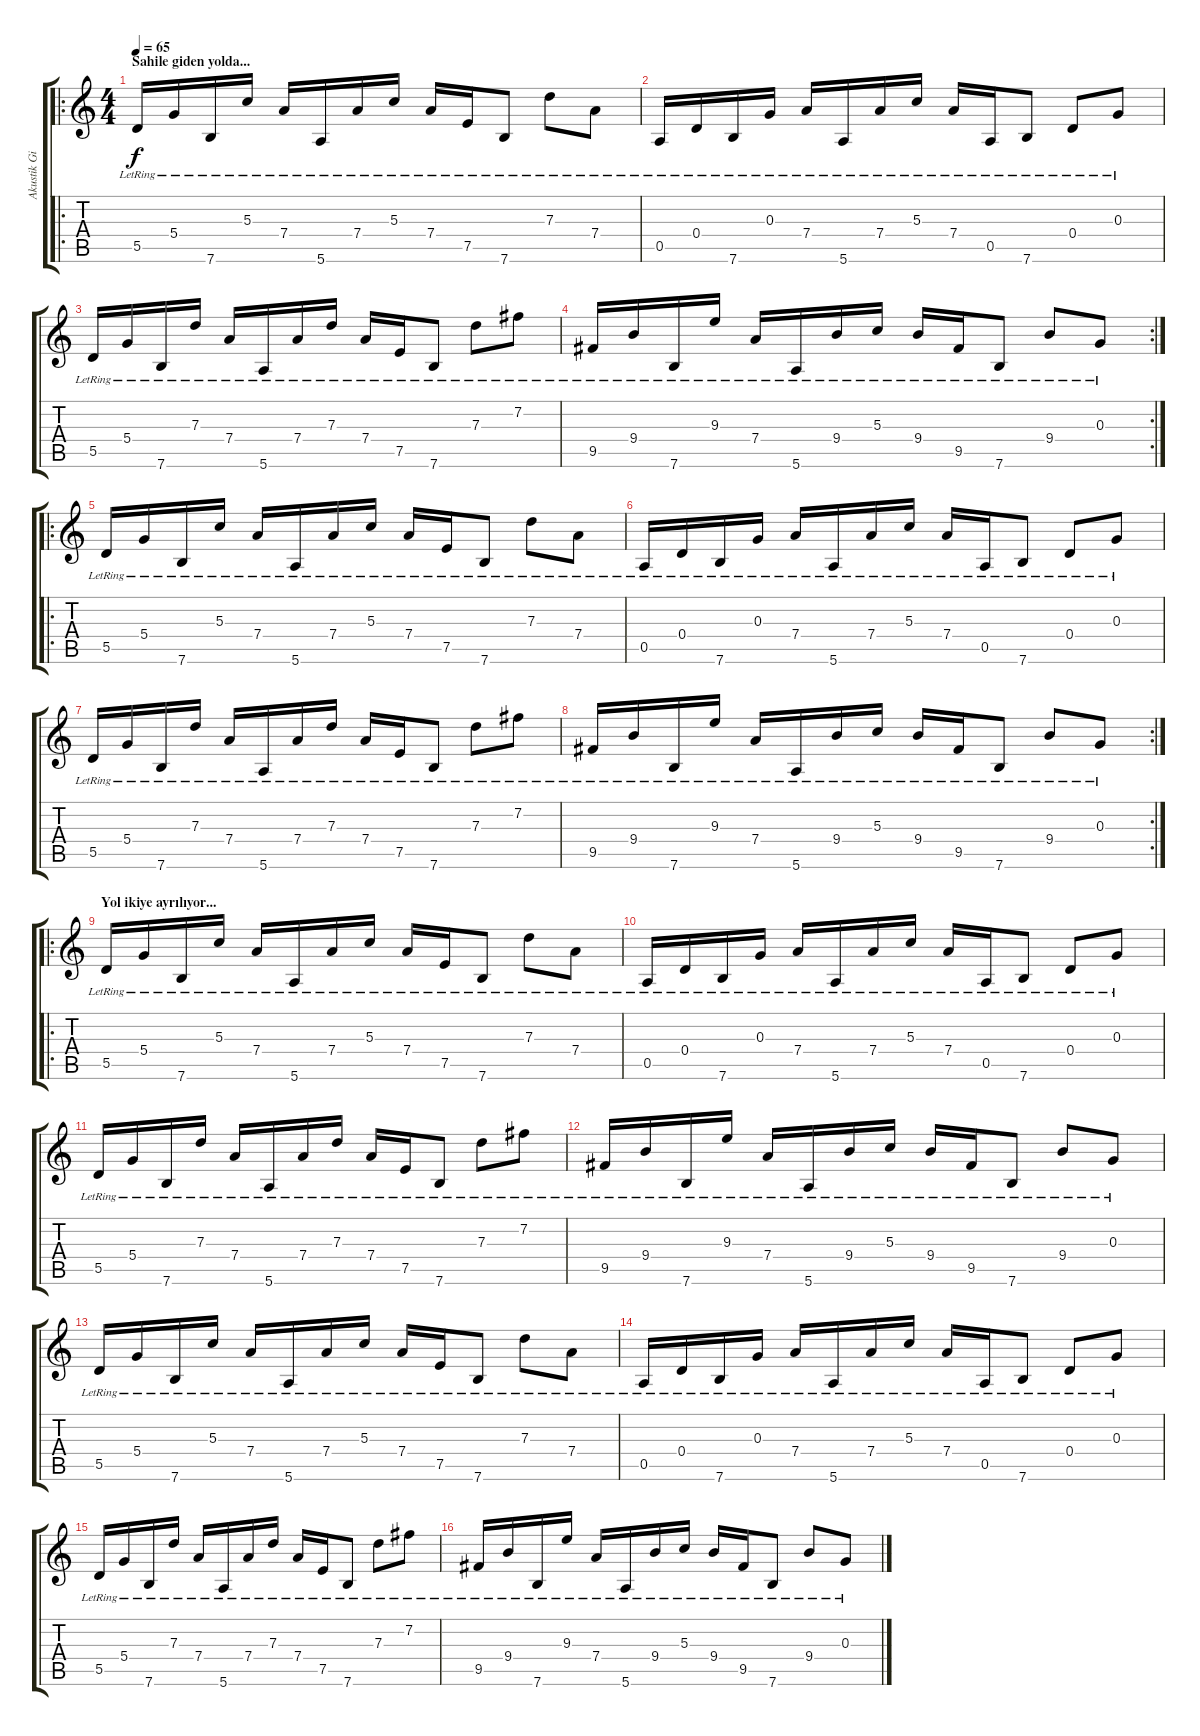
\track ("Akustik Gitar" "Akustik Gi") {instrument acousticguitarnylon}
\staff {score tabs}
\tuning (E4 B3 G3 D3 A2 E2) {hide}
\ro
\ts (4 4)
\section ("" "Sahile giden yolda...")
\tempo 65
\clef g2
\ks c
5.5{lr}.16{dy f instrument acousticguitarnylon} 5.4{lr}.16 7.6{lr}.16 5.3{lr}.16 7.4{lr}.16 5.6{lr}.16 7.4{lr}.16 5.3{lr}.16 7.4{lr}.16 7.5{lr}.16 7.6{lr}.8 7.3{lr}.8 7.4{lr}.8 |
0.5{lr}.16 0.4{lr}.16 7.6{lr}.16 0.3{lr}.16 7.4{lr}.16 5.6{lr}.16 7.4{lr}.16 5.3{lr}.16 7.4{lr}.16 0.5{lr}.16 7.6{lr}.8 0.4{lr}.8 0.3{lr}.8 |
5.5{lr}.16 5.4{lr}.16 7.6{lr}.16 7.3{lr}.16 7.4{lr}.16 5.6{lr}.16 7.4{lr}.16 7.3{lr}.16 7.4{lr}.16 7.5{lr}.16 7.6{lr}.8 7.3{lr}.8 7.2{lr}.8 |
\rc 2
9.5{lr}.16 9.4{lr}.16 7.6{lr}.16 9.3{lr}.16 7.4{lr}.16 5.6{lr}.16 9.4{lr}.16 5.3{lr}.16 9.4{lr}.16 9.5{lr}.16 7.6{lr}.8 9.4{lr}.8 0.3{lr}.8 |
\ro
5.5{lr}.16 5.4{lr}.16 7.6{lr}.16 5.3{lr}.16 7.4{lr}.16 5.6{lr}.16 7.4{lr}.16 5.3{lr}.16 7.4{lr}.16 7.5{lr}.16 7.6{lr}.8 7.3{lr}.8 7.4{lr}.8 |
0.5{lr}.16 0.4{lr}.16 7.6{lr}.16 0.3{lr}.16 7.4{lr}.16 5.6{lr}.16 7.4{lr}.16 5.3{lr}.16 7.4{lr}.16 0.5{lr}.16 7.6{lr}.8 0.4{lr}.8 0.3{lr}.8 |
5.5{lr}.16 5.4{lr}.16 7.6{lr}.16 7.3{lr}.16 7.4{lr}.16 5.6{lr}.16 7.4{lr}.16 7.3{lr}.16 7.4{lr}.16 7.5{lr}.16 7.6{lr}.8 7.3{lr}.8 7.2{lr}.8 |
\rc 2
9.5{lr}.16 9.4{lr}.16 7.6{lr}.16 9.3{lr}.16 7.4{lr}.16 5.6{lr}.16 9.4{lr}.16 5.3{lr}.16 9.4{lr}.16 9.5{lr}.16 7.6{lr}.8 9.4{lr}.8 0.3{lr}.8 |
\ro
\section ("" "Yol ikiye ayrılıyor...")
5.5{lr}.16 5.4{lr}.16 7.6{lr}.16 5.3{lr}.16 7.4{lr}.16 5.6{lr}.16 7.4{lr}.16 5.3{lr}.16 7.4{lr}.16 7.5{lr}.16 7.6{lr}.8 7.3{lr}.8 7.4{lr}.8 |
0.5{lr}.16 0.4{lr}.16 7.6{lr}.16 0.3{lr}.16 7.4{lr}.16 5.6{lr}.16 7.4{lr}.16 5.3{lr}.16 7.4{lr}.16 0.5{lr}.16 7.6{lr}.8 0.4{lr}.8 0.3{lr}.8 |
5.5{lr}.16 5.4{lr}.16 7.6{lr}.16 7.3{lr}.16 7.4{lr}.16 5.6{lr}.16 7.4{lr}.16 7.3{lr}.16 7.4{lr}.16 7.5{lr}.16 7.6{lr}.8 7.3{lr}.8 7.2{lr}.8 |
9.5{lr}.16 9.4{lr}.16 7.6{lr}.16 9.3{lr}.16 7.4{lr}.16 5.6{lr}.16 9.4{lr}.16 5.3{lr}.16 9.4{lr}.16 9.5{lr}.16 7.6{lr}.8 9.4{lr}.8 0.3{lr}.8 |
5.5{lr}.16 5.4{lr}.16 7.6{lr}.16 5.3{lr}.16 7.4{lr}.16 5.6{lr}.16 7.4{lr}.16 5.3{lr}.16 7.4{lr}.16 7.5{lr}.16 7.6{lr}.8 7.3{lr}.8 7.4{lr}.8 |
0.5{lr}.16 0.4{lr}.16 7.6{lr}.16 0.3{lr}.16 7.4{lr}.16 5.6{lr}.16 7.4{lr}.16 5.3{lr}.16 7.4{lr}.16 0.5{lr}.16 7.6{lr}.8 0.4{lr}.8 0.3{lr}.8 |
5.5{lr}.16 5.4{lr}.16 7.6{lr}.16 7.3{lr}.16 7.4{lr}.16 5.6{lr}.16 7.4{lr}.16 7.3{lr}.16 7.4{lr}.16 7.5{lr}.16 7.6{lr}.8 7.3{lr}.8 7.2{lr}.8 |
9.5{lr}.16 9.4{lr}.16 7.6{lr}.16 9.3{lr}.16 7.4{lr}.16 5.6{lr}.16 9.4{lr}.16 5.3{lr}.16 9.4{lr}.16 9.5{lr}.16 7.6{lr}.8 9.4{lr}.8 0.3{lr}.8
